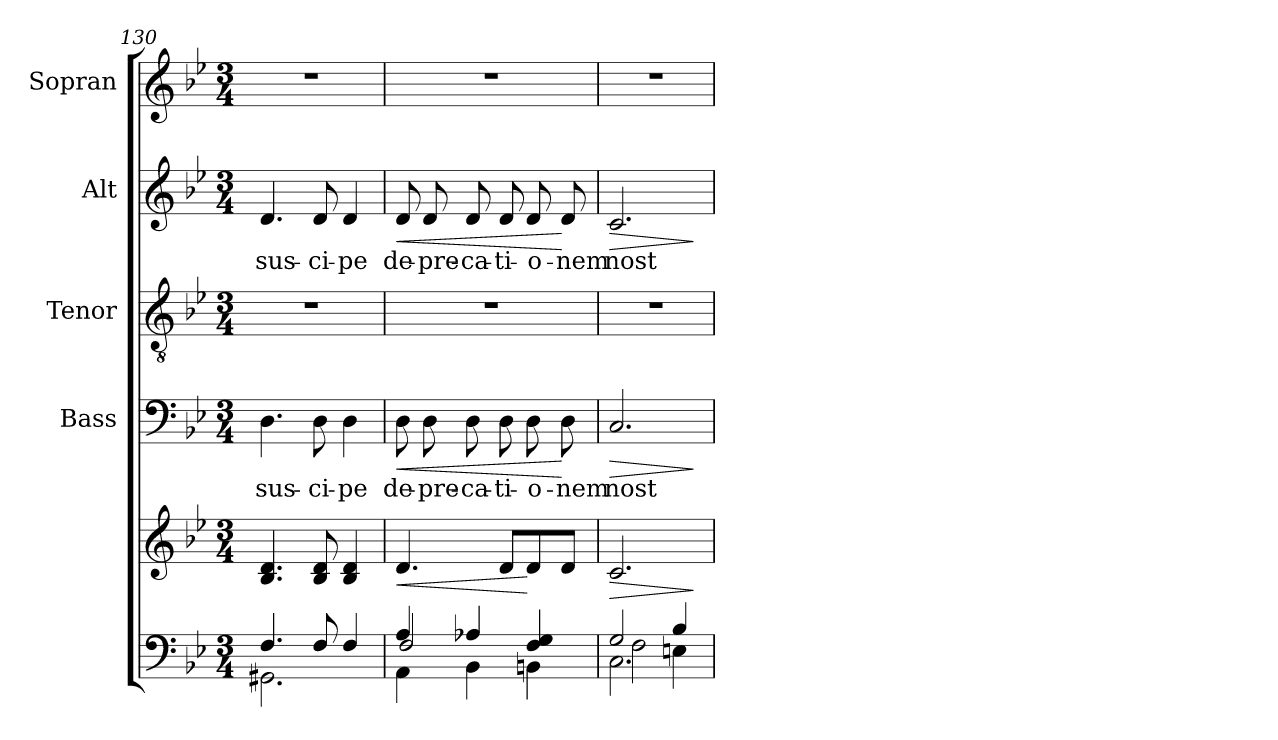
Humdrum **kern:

**kern	**kern	**dynam	**kern	**text	**dynam	**kern	**kern	**text	**dynam	**kern
*part5	*part5	*part5	*part4	*part4	*part4	*part3	*part2	*part2	*part2	*part1
*staff6	*staff5	*staff5/6	*staff4	*staff4	*staff4	*staff3	*staff2	*staff2	*staff2	*staff1
*	*	*	*I"Bass	*	*	*I"Tenor	*I"Alt	*	*	*I"Sopran
*	*	*	*I'B.	*	*	*I'T.	*I'A.	*	*	*I'S.
*clefF4	*clefG2	*	*clefF4	*	*	*clefGv2	*clefG2	*	*	*clefG2
*k[b-e-]	*k[b-e-]	*	*k[b-e-]	*	*	*k[b-e-]	*k[b-e-]	*	*	*k[b-e-]
*B-:	*B-:	*	*B-:	*	*	*B-:	*B-:	*	*	*B-:
*M3/4	*M3/4	*	*M3/4	*	*	*M3/4	*M3/4	*	*	*M3/4
=130	=130	=130	=130	=130	=130	=130	=130	=130	=130	=130
*^	*	*	*	*	*	*	*	*	*	*
!	!	!	!	!	!LO:LY:b	!	!	!	!LO:LY:b	!	!
4.F/	2.GG#X\	4.B-/ 4.d/	.	4.D\	sus-	.	2.r	4.d/	sus-	.	2.r
!	!	!	!	!	!LO:LY:b	!	!	!	!LO:LY:b	!	!
8F/	.	8B-/ 8d/	.	8D\	-ci-	.	.	8d/	-ci-	.	.
!	!	!	!	!	!LO:LY:b	!	!	!	!LO:LY:b	!	!
4F/	.	4B-/ 4d/	.	4D\	-pe	.	.	4d/	-pe	.	.
=131	=131	=131	=131	=131	=131	=131	=131	=131	=131	=131	=131
*	*^	*	*	*	*	*	*	*	*	*	*
!	!	!	!	!LO:HP:b	!	!LO:LY:b	!LO:HP:b	!	!	!LO:LY:b	!LO:HP:b	!
4A/	4AA\	2F/	4.d/	<	8D\	de-	<	2.r	8d/	de-	<	2.r
!	!	!	!	!	!	!LO:LY:b	!	!	!	!LO:LY:b	!	!
.	.	.	.	.	8D\	-pre-	.	.	8d/	-pre-	.	.
!	!	!	!	!	!	!LO:LY:b	!	!	!	!LO:LY:b	!	!
4A-X/	4BB-\	.	.	.	8D\	-ca-	.	.	8d/	-ca-	.	.
!	!	!	!	!	!	!LO:LY:b	!	!	!	!LO:LY:b	!	!
.	.	.	8d/L	.	8D\	-ti-	.	.	8d/	-ti-	.	.
!	!	!	!	!	!	!LO:LY:b	!	!	!	!LO:LY:b	!	!
4F/ 4G/	4BBn\	4ryy	8d/	[	8D\	-o-	.	.	8d/	-o-	.	.
!	!	!	!	!	!	!LO:LY:b	!	!	!	!LO:LY:b	!	!
.	.	.	8d/J	.	8D\	-nem	[	.	8d/	-nem	[	.
!!LO:PB:g=z
=132	=132	=132	=132	=132	=132	=132	=132	=132	=132	=132	=132	=132
!	!	!	!	!LO:HP:b	!	!LO:LY:b	!LO:HP:b	!	!	!LO:LY:b	!LO:HP:b	!
2G/	2.C\	2F\	2.c/	>	2.C/	nost-	>	2.r	2.c/	nost-	>	2.r
4B-/	.	4En\	.	.	.	.	.	.	.	.	.	.
*v	*v	*v	*	*	*	*	*	*	*	*	*	*
.	.	]	.	.	]	.	.	.	]	.
=	=	=	=	=	=	=	=	=	=	=
*-	*-	*-	*-	*-	*-	*-	*-	*-	*-	*-
